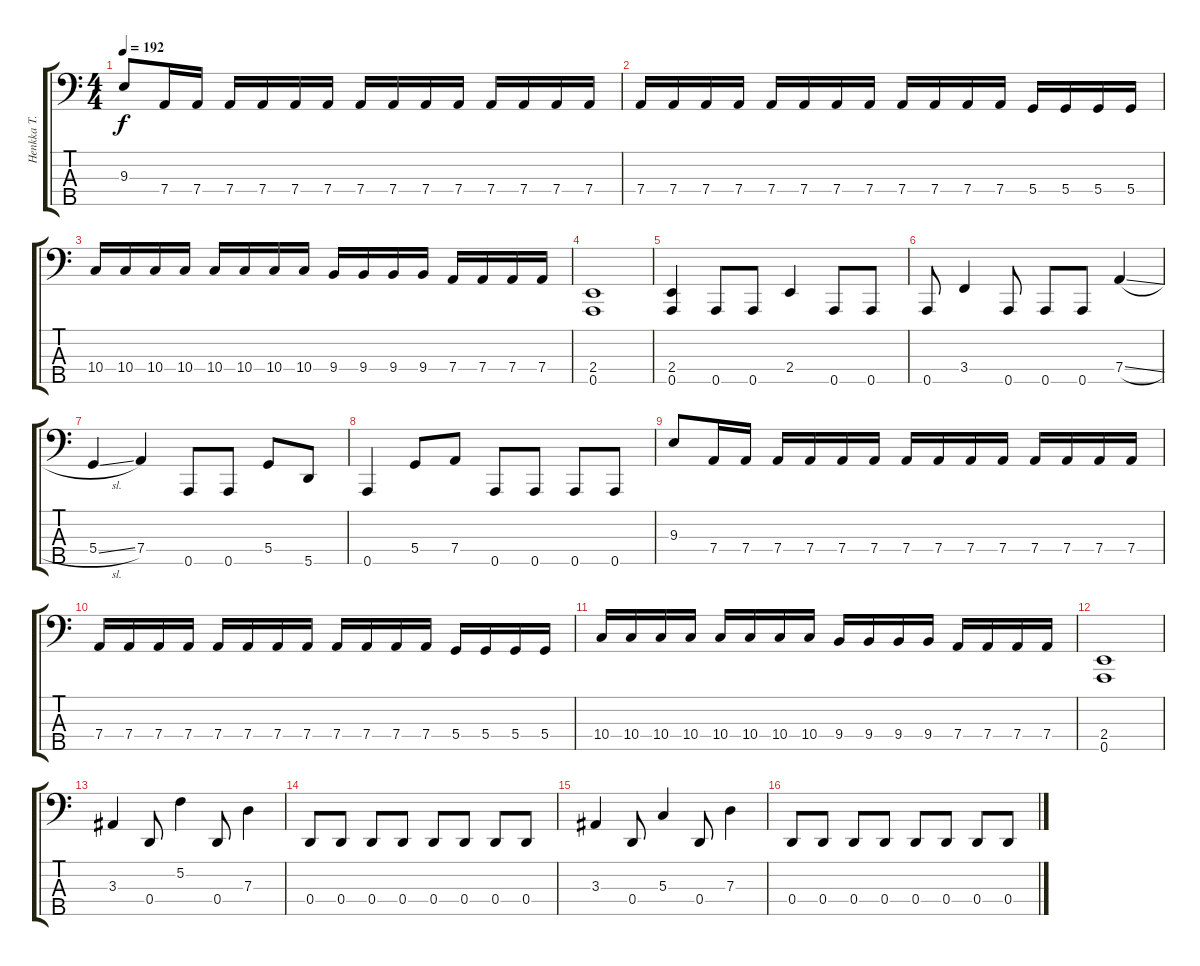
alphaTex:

\track ("Henkka T. Blacksmith" "Henkka T. ") {instrument electricbasspick}
\staff {score tabs}
\tuning (F2 C2 G1 D1 A0) {hide}
\ts (4 4)
\tempo 192
\clef f4
\ks c
9.3.8{dy f} 7.4.16 7.4.16 7.4.16 7.4.16 7.4.16 7.4.16 7.4.16 7.4.16 7.4.16 7.4.16 7.4.16 7.4.16 7.4.16 7.4.16 |
7.4.16 7.4.16 7.4.16 7.4.16 7.4.16 7.4.16 7.4.16 7.4.16 7.4.16 7.4.16 7.4.16 7.4.16 5.4.16 5.4.16 5.4.16 5.4.16 |
10.4.16 10.4.16 10.4.16 10.4.16 10.4.16 10.4.16 10.4.16 10.4.16 9.4.16 9.4.16 9.4.16 9.4.16 7.4.16 7.4.16 7.4.16 7.4.16 |
(2.4 0.5).1 |
(2.4 0.5).4 0.5.8 0.5.8 2.4.4 0.5.8 0.5.8 |
0.5.8 3.4.4 0.5.8 0.5.8 0.5.8 7.4{sl}.4 |
5.4{sl}.4 7.4.4 0.5.8 0.5.8 5.4.8 5.5.8 |
0.5.4 5.4.8 7.4.8 0.5.8 0.5.8 0.5.8 0.5.8 |
9.3.8 7.4.16 7.4.16 7.4.16 7.4.16 7.4.16 7.4.16 7.4.16 7.4.16 7.4.16 7.4.16 7.4.16 7.4.16 7.4.16 7.4.16 |
7.4.16 7.4.16 7.4.16 7.4.16 7.4.16 7.4.16 7.4.16 7.4.16 7.4.16 7.4.16 7.4.16 7.4.16 5.4.16 5.4.16 5.4.16 5.4.16 |
10.4.16 10.4.16 10.4.16 10.4.16 10.4.16 10.4.16 10.4.16 10.4.16 9.4.16 9.4.16 9.4.16 9.4.16 7.4.16 7.4.16 7.4.16 7.4.16 |
(2.4 0.5).1 |
3.3.4 0.4.8 5.2.4 0.4.8 7.3.4 |
0.4.8 0.4.8 0.4.8 0.4.8 0.4.8 0.4.8 0.4.8 0.4.8 |
3.3.4 0.4.8 5.3.4 0.4.8 7.3.4 |
0.4.8 0.4.8 0.4.8 0.4.8 0.4.8 0.4.8 0.4.8 0.4.8
